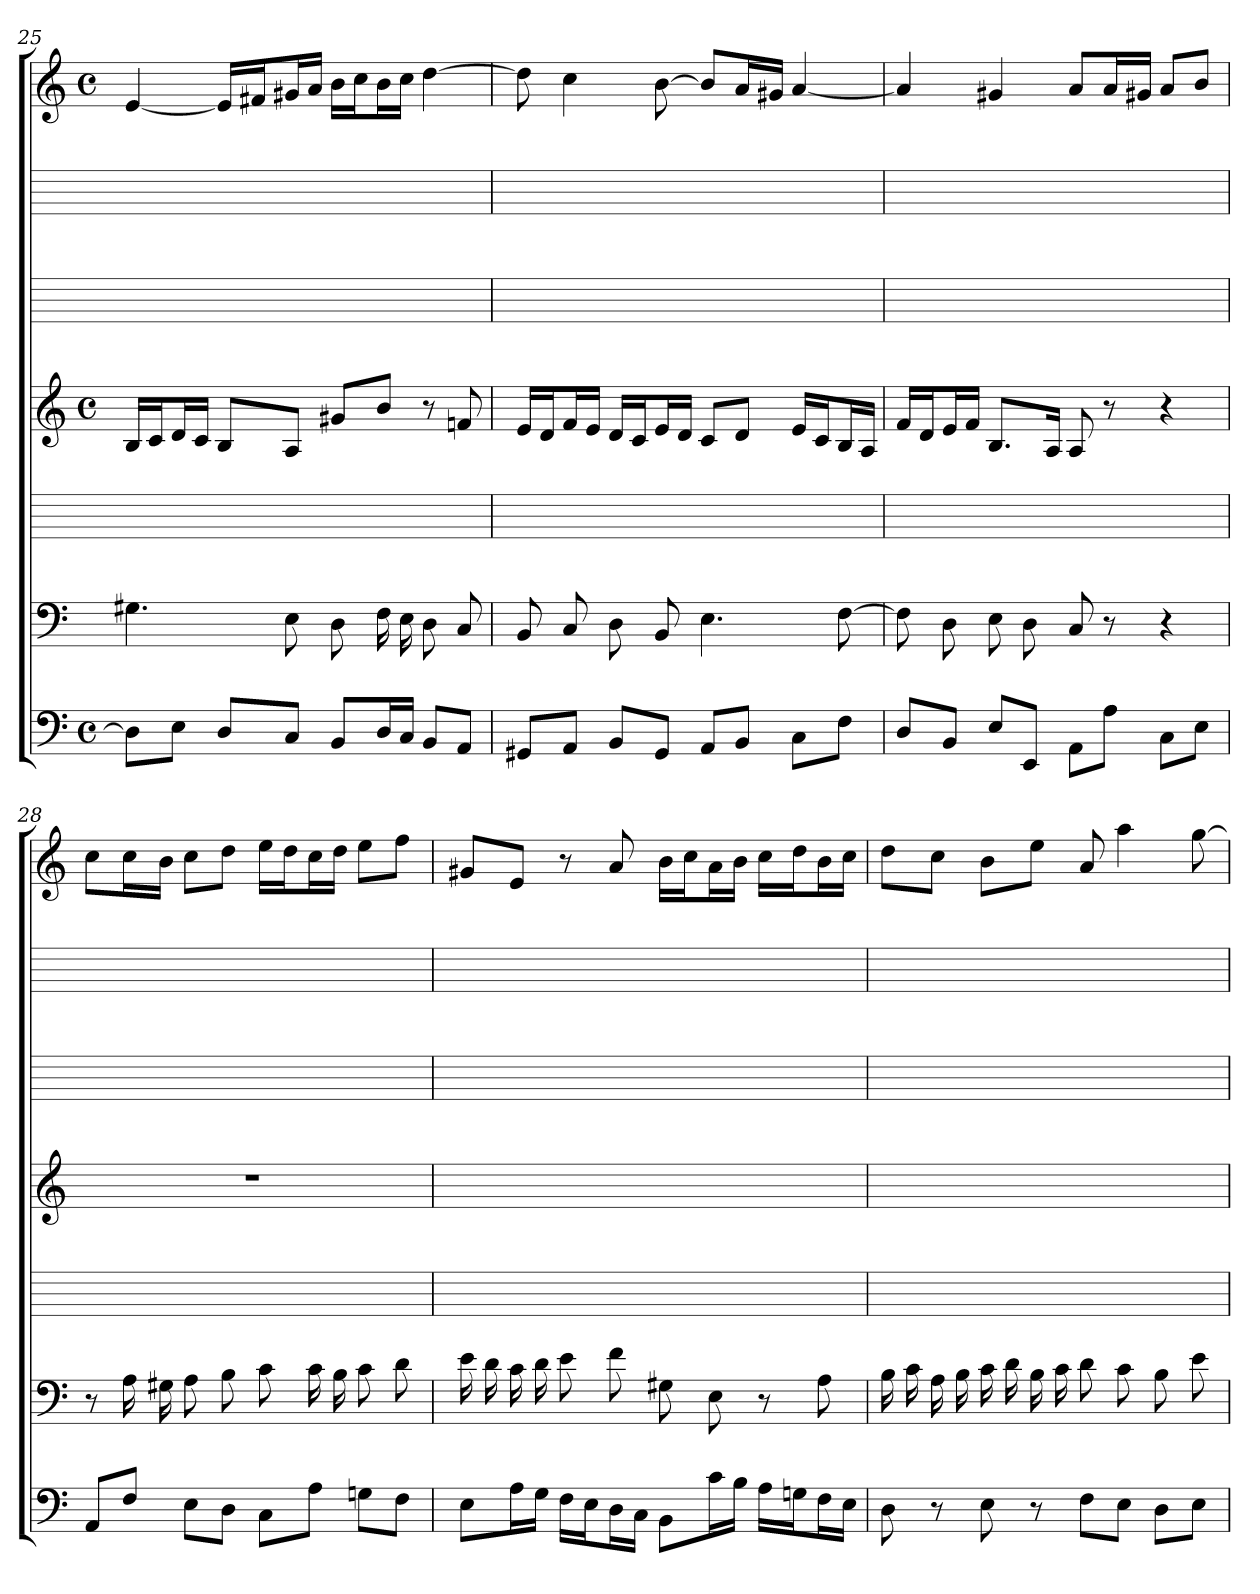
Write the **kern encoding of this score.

**kern	**kern	**kern	**kern	**kern	**kern	**kern
*part7	*part6	*part5	*part4	*part3	*part2	*part1
*staff7	*staff6	*staff5	*staff4	*staff3	*staff2	*staff1
*clefF4	*clefF4	*	*clefG2	*	*	*clefG2
*M4/4	*	*	*M4/4	*	*	*M4/4
*met(c)	*	*	*met(c)	*	*	*met(c)
=25	=25	=25	=25	=25	=25	=25
8D\L]	4.G#X	1ryy	16B/LL	1ryy	1ryy	[4e
.	.	.	16c/J	.	.	.
8E\J	.	.	16d/L	.	.	.
.	.	.	16c/JJ	.	.	.
8D/L	.	.	8B/L	.	.	16e/LL]
.	.	.	.	.	.	16f#X/J
8C/J	8E	.	8A/J	.	.	16g#X/L
.	.	.	.	.	.	16a/JJ
8BB/L	8D	.	8g#X/L	.	.	16b\LL
.	.	.	.	.	.	16cc\J
16D/L	16F	.	8b/J	.	.	16b\L
16C/JJ	16E	.	.	.	.	16cc\JJ
8BB/L	8D	.	8r	.	.	[4dd
8AA/J	8C	.	8fn	.	.	.
=26	=26	=26	=26	=26	=26	=26
8GG#X/L	8BB	1ryy	16e/LL	1ryy	1ryy	8dd]
.	.	.	16d/J	.	.	.
8AA/J	8C	.	16f/L	.	.	4cc
.	.	.	16e/JJ	.	.	.
8BB/L	8D	.	16d/LL	.	.	.
.	.	.	16c/J	.	.	.
8GG#/J	8BB	.	16e/L	.	.	[8b
.	.	.	16d/JJ	.	.	.
8AA/L	4.E	.	8c/L	.	.	8b/L]
8BB/J	.	.	8d/J	.	.	16a/L
.	.	.	.	.	.	16g#X/JJ
8C\L	.	.	16e/LL	.	.	[4a
.	.	.	16c/J	.	.	.
8F\J	[8F	.	16B/L	.	.	.
.	.	.	16A/JJ	.	.	.
=27	=27	=27	=27	=27	=27	=27
8D/L	8F]	1ryy	16f/LL	1ryy	1ryy	4a]
.	.	.	16d/J	.	.	.
8BB/J	8D	.	16e/L	.	.	.
.	.	.	16f/JJ	.	.	.
8E/L	8E	.	8.B/L	.	.	4g#X
8EE/J	8D	.	.	.	.	.
.	.	.	16A/Jk	.	.	.
8AA\L	8C	.	8A	.	.	8a/L
8A\J	8r	.	8r	.	.	16a/L
.	.	.	.	.	.	16g#X/JJ
8C\L	4r	.	4r	.	.	8a/L
8E\J	.	.	.	.	.	8b/J
=28	=28	=28	=28	=28	=28	=28
8AA/L	8r	1ryy	1r	1ryy	1ryy	8cc\L
8F/J	16A	.	.	.	.	16cc\L
.	16G#X	.	.	.	.	16b\JJ
8E\L	8A	.	.	.	.	8cc\L
8D\J	8B	.	.	.	.	8dd\J
8C\L	8c	.	.	.	.	16ee\LL
.	.	.	.	.	.	16dd\J
8A\J	16c	.	.	.	.	16cc\L
.	16B	.	.	.	.	16dd\JJ
8Gn\L	8c	.	.	.	.	8ee\L
8F\J	8d	.	.	.	.	8ff\J
=29	=29	=29	=29	=29	=29	=29
8E\L	16e	1ryy	1ryy	1ryy	1ryy	8g#X/L
.	16d	.	.	.	.	.
16A\L	16c	.	.	.	.	8e/J
16G\JJ	16d	.	.	.	.	.
16F\LL	8e	.	.	.	.	8r
16E\J	.	.	.	.	.	.
16D\L	8f	.	.	.	.	8a
16C\JJ	.	.	.	.	.	.
8BB\L	8G#X	.	.	.	.	16b\LL
.	.	.	.	.	.	16cc\J
16c\L	8E	.	.	.	.	16a\L
16B\JJ	.	.	.	.	.	16b\JJ
16A\LL	8r	.	.	.	.	16cc\LL
16Gn\J	.	.	.	.	.	16dd\J
16F\L	8A	.	.	.	.	16b\L
16E\JJ	.	.	.	.	.	16cc\JJ
=30	=30	=30	=30	=30	=30	=30
8D	16B	1ryy	1ryy	1ryy	1ryy	8dd\L
.	16c	.	.	.	.	.
8r	16A	.	.	.	.	8cc\J
.	16B	.	.	.	.	.
8E	16c	.	.	.	.	8b\L
.	16d	.	.	.	.	.
8r	16B	.	.	.	.	8ee\J
.	16c	.	.	.	.	.
8F\L	8d	.	.	.	.	8a
8E\J	8c	.	.	.	.	4aa
8D\L	8B	.	.	.	.	.
8E\J	8e	.	.	.	.	[8gg
=	=	=	=	=	=	=
*-	*-	*-	*-	*-	*-	*-
